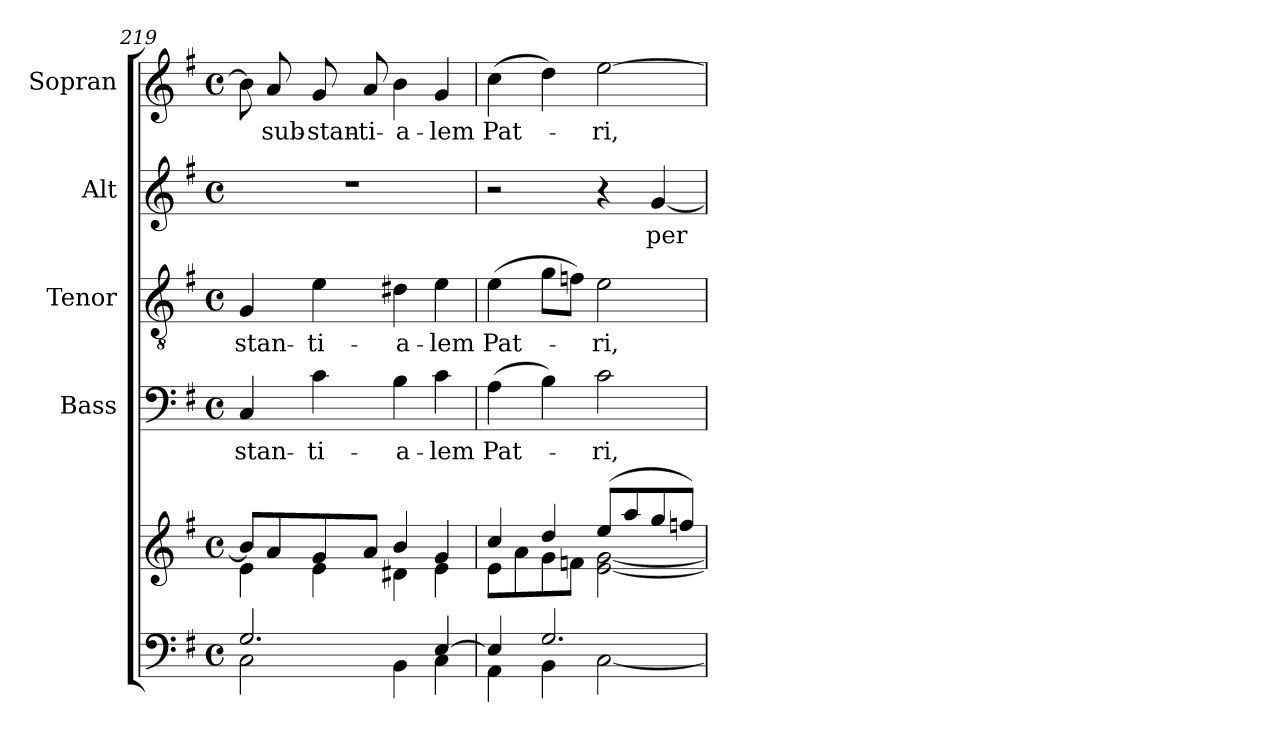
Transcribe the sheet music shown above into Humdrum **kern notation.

**kern	**kern	**kern	**text	**kern	**text	**kern	**text	**kern	**text
*part5	*part5	*part4	*part4	*part3	*part3	*part2	*part2	*part1	*part1
*staff6	*staff5	*staff4	*staff4	*staff3	*staff3	*staff2	*staff2	*staff1	*staff1
*	*	*I"Bass	*	*I"Tenor	*	*I"Alt	*	*I"Sopran	*
*	*	*I'B.	*	*I'T.	*	*I'A.	*	*I'S.	*
*clefF4	*clefG2	*clefF4	*	*clefGv2	*	*clefG2	*	*clefG2	*
*k[f#]	*k[f#]	*k[f#]	*	*k[f#]	*	*k[f#]	*	*k[f#]	*
*G:	*G:	*G:	*	*G:	*	*G:	*	*G:	*
*M4/4	*M4/4	*M4/4	*	*M4/4	*	*M4/4	*	*M4/4	*
*met(c)	*met(c)	*met(c)	*	*met(c)	*	*met(c)	*	*met(c)	*
=219	=219	=219	=219	=219	=219	=219	=219	=219	=219
*^	*^	*	*	*	*	*	*	*	*
!	!	!	!	!	!LO:LY:b	!	!LO:LY:b	!	!	!	!
2.G/	2C\	8b/L]	4e\	4C/	-stan-	4G/	-stan-	1r	.	8b\]	.
!	!	!	!	!	!	!	!	!	!	!	!LO:LY:b
.	.	8a/	.	.	.	.	.	.	.	8a/	-sub-
!	!	!	!	!	!LO:LY:b	!	!LO:LY:b	!	!	!	!LO:LY:b
.	.	8g/	4e\	4c\	-ti-	4e\	-ti-	.	.	8g/	-stan-
!	!	!	!	!	!	!	!	!	!	!	!LO:LY:b
.	.	8a/J	.	.	.	.	.	.	.	8a/	-ti-
!	!	!	!	!	!LO:LY:b	!	!LO:LY:b	!	!	!	!LO:LY:b
.	4BB\	4b/	4d#X\	4B\	-a-	4d#X\	-a-	.	.	4b\	-a-
!	!	!	!	!	!LO:LY:b	!	!LO:LY:b	!	!	!	!LO:LY:b
[>4E/	4C\	4g/	4e\	4c\	-lem	4e\	-lem	.	.	4g/	-lem
=220	=220	=220	=220	=220	=220	=220	=220	=220	=220	=220	=220
!	!	!	!	!	!LO:LY:b	!	!LO:LY:b	!	!	!	!LO:LY:b
4E/]	4AA\	4cc/	8e\L	(>4A\	Pat-	(>4e\	Pat-	2r	.	(>4cc\	Pat-
.	.	.	8a\	.	.	.	.	.	.	.	.
2.G/	4BB\	4dd/	8g\	4B\)	.	8g\L	.	.	.	4dd\)	.
.	.	.	8fn\J	.	.	8fn\J)	.	.	.	.	.
!	!	!	!	!	!LO:LY:b	!	!LO:LY:b	!	!	!	!LO:LY:b
.	[<2C\	(>8ee/L	[<2e\ [<2g\	2c\	-ri,	2e\	-ri,	4r	.	[2ee\	-ri,
.	.	8aa/	.	.	.	.	.	.	.	.	.
!	!	!	!	!	!	!	!	!	!LO:LY:b	!	!
.	.	8gg/	.	.	.	.	.	[4g/	per	.	.
.	.	8ffn/J)	.	.	.	.	.	.	.	.	.
*v	*v	*	*	*	*	*	*	*	*	*	*
*	*v	*v	*	*	*	*	*	*	*	*
=	=	=	=	=	=	=	=	=	=
*-	*-	*-	*-	*-	*-	*-	*-	*-	*-
